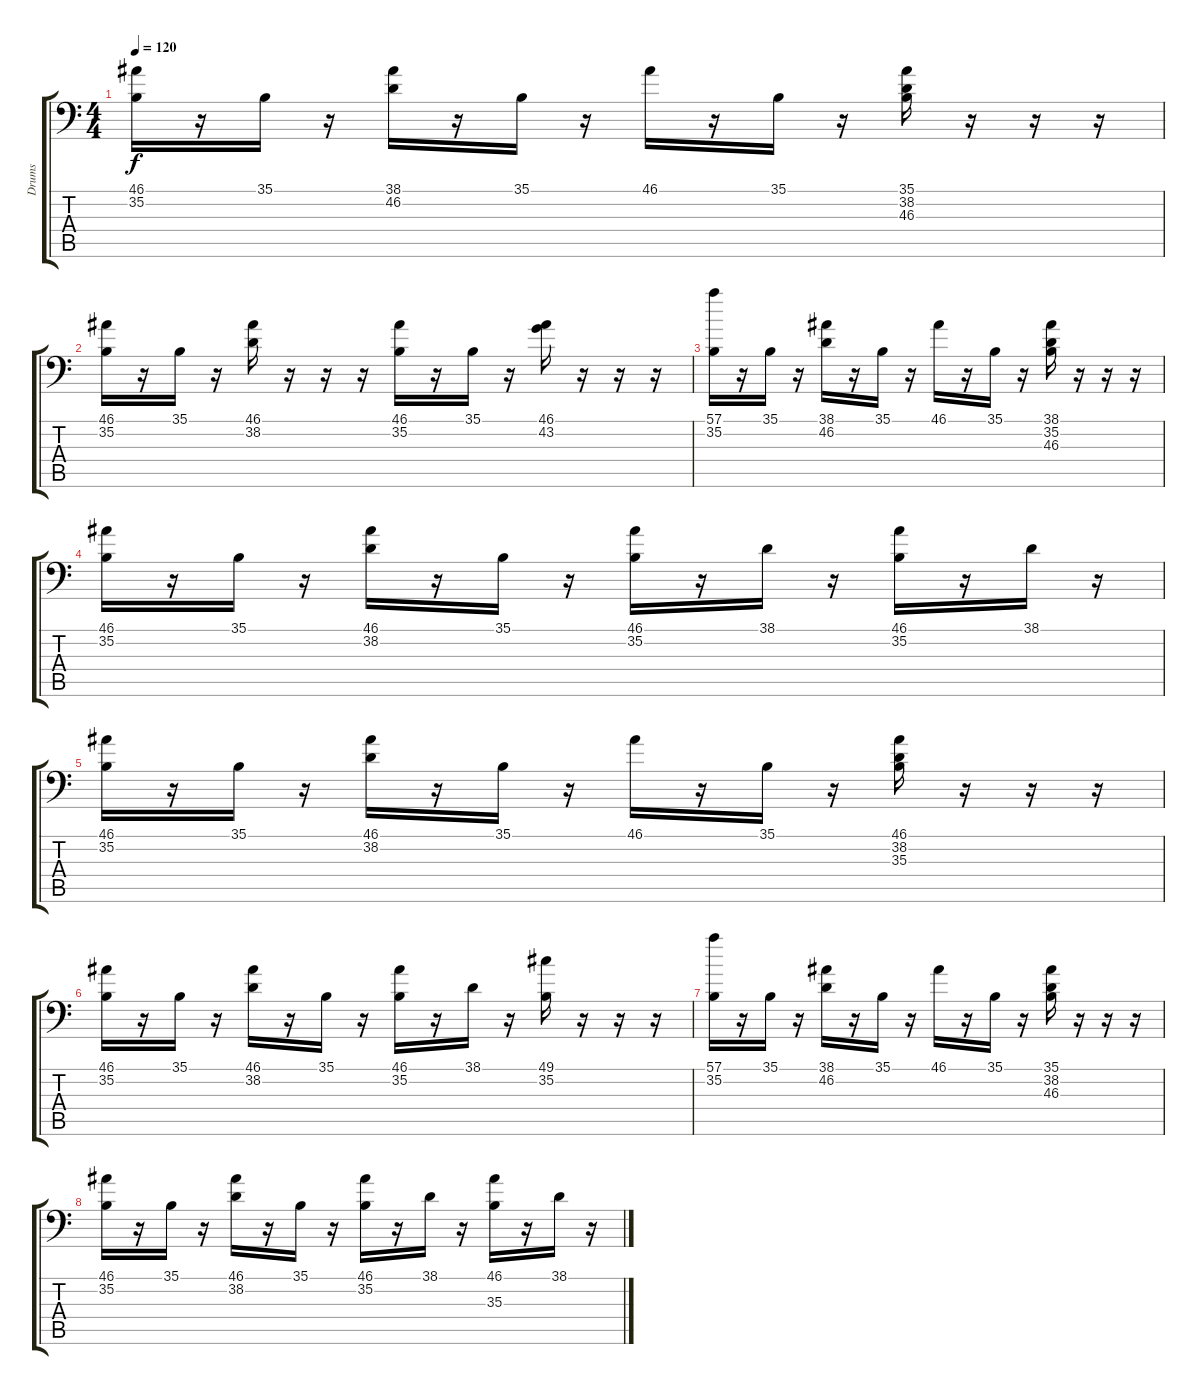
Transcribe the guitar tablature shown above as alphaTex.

\track ("Drums" "Drums") {instrument acousticgrandpiano}
\staff {score tabs}
\tuning (C-1 C-1 C-1 C-1 C-1 C-1) {hide}
\ts (4 4)
\tempo 120
\clef f4
\ks c
(46.1 35.2).16{dy f} r.16 35.1.16 r.16 (38.1 46.2).16 r.16 35.1.16 r.16 46.1.16 r.16 35.1.16 r.16 (35.1 38.2 46.3).16 r.16 r.16 r.16 |
(46.1 35.2).16 r.16 35.1.16 r.16 (46.1 38.2).16 r.16 r.16 r.16 (46.1 35.2).16 r.16 35.1.16 r.16 (46.1 43.2).16 r.16 r.16 r.16 |
(57.1 35.2).16 r.16 35.1.16 r.16 (38.1 46.2).16 r.16 35.1.16 r.16 46.1.16 r.16 35.1.16 r.16 (38.1 35.2 46.3).16 r.16 r.16 r.16 |
(46.1 35.2).16 r.16 35.1.16 r.16 (46.1 38.2).16 r.16 35.1.16 r.16 (46.1 35.2).16 r.16 38.1.16 r.16 (46.1 35.2).16 r.16 38.1.16 r.16 |
(46.1 35.2).16 r.16 35.1.16 r.16 (46.1 38.2).16 r.16 35.1.16 r.16 46.1.16 r.16 35.1.16 r.16 (46.1 38.2 35.3).16 r.16 r.16 r.16 |
(46.1 35.2).16 r.16 35.1.16 r.16 (46.1 38.2).16 r.16 35.1.16 r.16 (46.1 35.2).16 r.16 38.1.16 r.16 (49.1 35.2).16 r.16 r.16 r.16 |
(57.1 35.2).16 r.16 35.1.16 r.16 (38.1 46.2).16 r.16 35.1.16 r.16 46.1.16 r.16 35.1.16 r.16 (35.1 38.2 46.3).16 r.16 r.16 r.16 |
(46.1 35.2).16 r.16 35.1.16 r.16 (46.1 38.2).16 r.16 35.1.16 r.16 (46.1 35.2).16 r.16 38.1.16 r.16 (46.1 35.3).16 r.16 38.1.16 r.16
